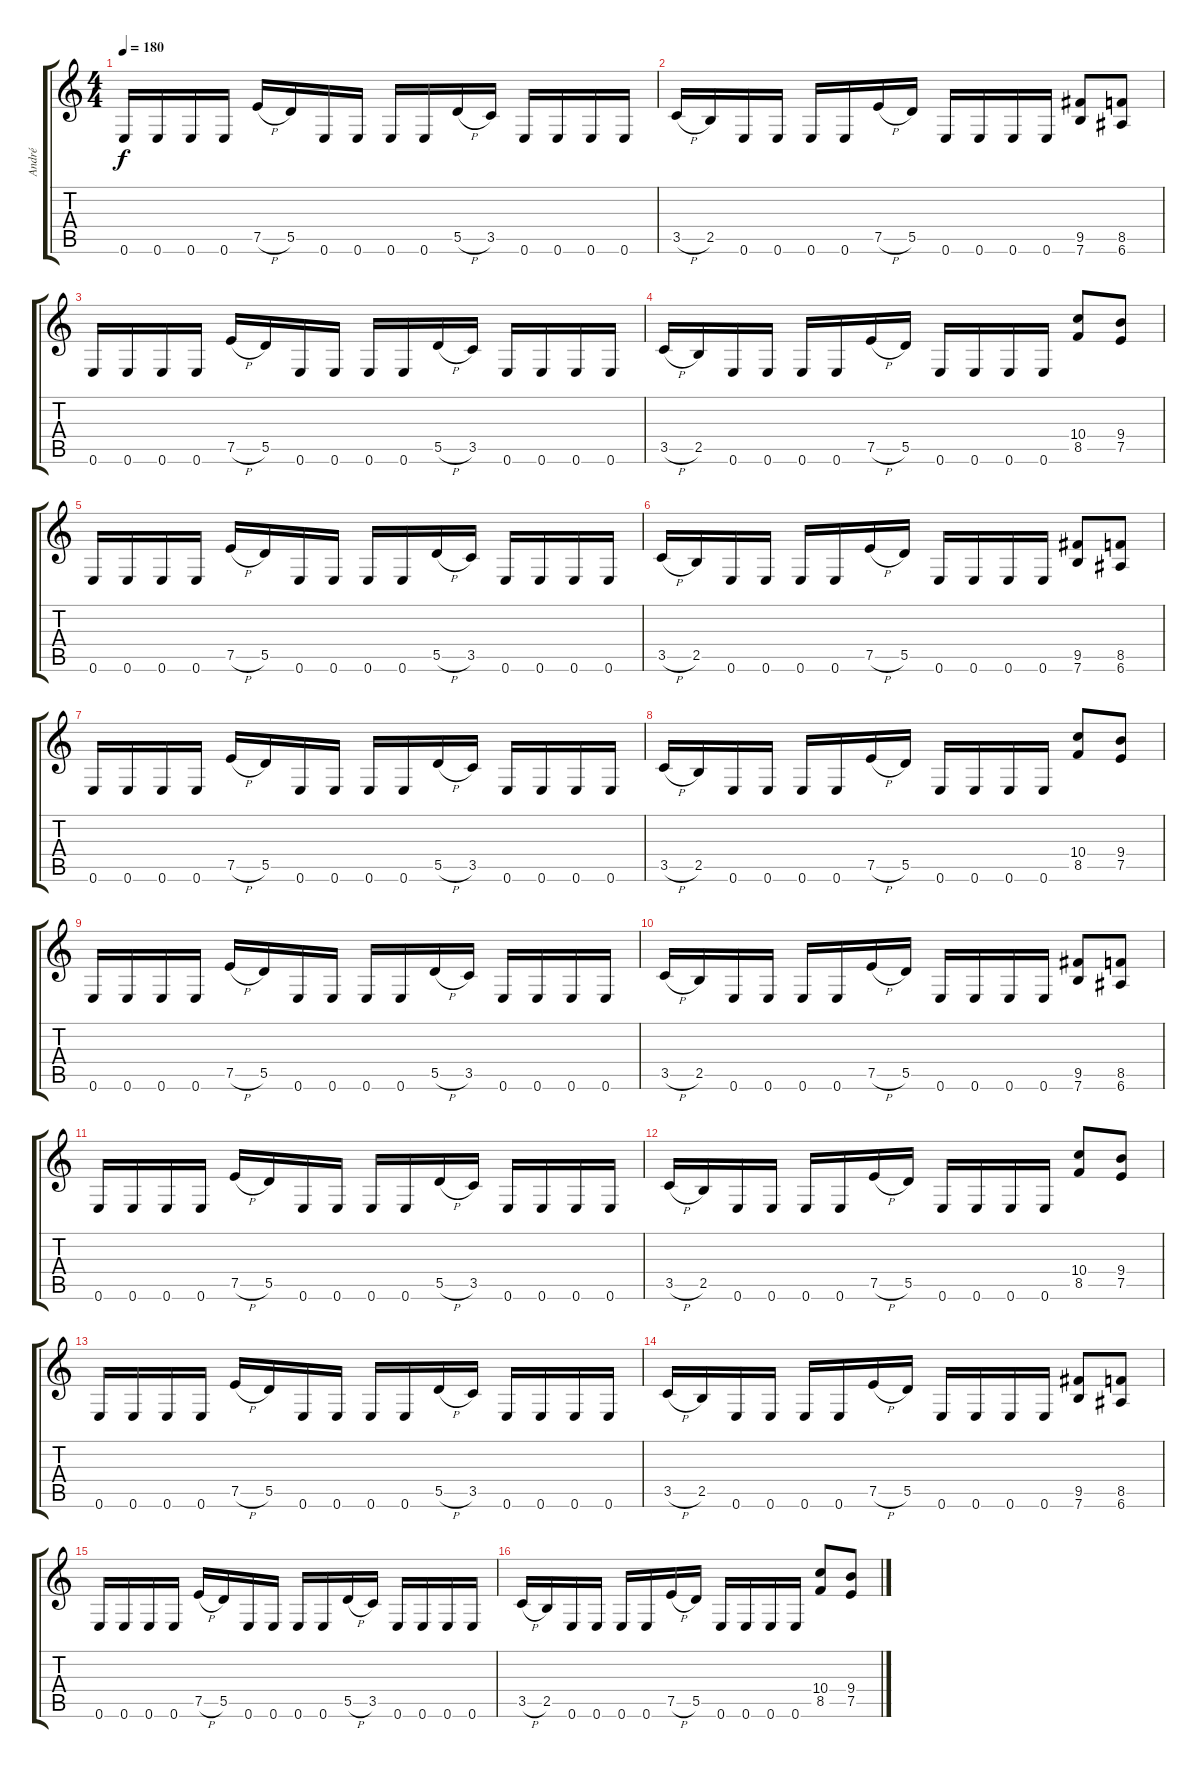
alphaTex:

\track ("André" "André") {instrument distortionguitar}
\staff {score tabs}
\tuning (E4 B3 G3 D3 A2 E2) {hide}
\ts (4 4)
\tempo 180
\clef g2
\ks c
0.6.16{dy f instrument distortionguitar} 0.6.16 0.6.16 0.6.16 7.5{h}.16 5.5.16 0.6.16 0.6.16 0.6.16 0.6.16 5.5{h}.16 3.5.16 0.6.16 0.6.16 0.6.16 0.6.16 |
3.5{h}.16 2.5.16 0.6.16 0.6.16 0.6.16 0.6.16 7.5{h}.16 5.5.16 0.6.16 0.6.16 0.6.16 0.6.16 (9.5 7.6).8 (8.5 6.6).8 |
0.6.16 0.6.16 0.6.16 0.6.16 7.5{h}.16 5.5.16 0.6.16 0.6.16 0.6.16 0.6.16 5.5{h}.16 3.5.16 0.6.16 0.6.16 0.6.16 0.6.16 |
3.5{h}.16 2.5.16 0.6.16 0.6.16 0.6.16 0.6.16 7.5{h}.16 5.5.16 0.6.16 0.6.16 0.6.16 0.6.16 (10.4 8.5).8 (9.4 7.5).8 |
0.6.16 0.6.16 0.6.16 0.6.16 7.5{h}.16 5.5.16 0.6.16 0.6.16 0.6.16 0.6.16 5.5{h}.16 3.5.16 0.6.16 0.6.16 0.6.16 0.6.16 |
3.5{h}.16 2.5.16 0.6.16 0.6.16 0.6.16 0.6.16 7.5{h}.16 5.5.16 0.6.16 0.6.16 0.6.16 0.6.16 (9.5 7.6).8 (8.5 6.6).8 |
0.6.16 0.6.16 0.6.16 0.6.16 7.5{h}.16 5.5.16 0.6.16 0.6.16 0.6.16 0.6.16 5.5{h}.16 3.5.16 0.6.16 0.6.16 0.6.16 0.6.16 |
3.5{h}.16 2.5.16 0.6.16 0.6.16 0.6.16 0.6.16 7.5{h}.16 5.5.16 0.6.16 0.6.16 0.6.16 0.6.16 (10.4 8.5).8 (9.4 7.5).8 |
0.6.16 0.6.16 0.6.16 0.6.16 7.5{h}.16 5.5.16 0.6.16 0.6.16 0.6.16 0.6.16 5.5{h}.16 3.5.16 0.6.16 0.6.16 0.6.16 0.6.16 |
3.5{h}.16 2.5.16 0.6.16 0.6.16 0.6.16 0.6.16 7.5{h}.16 5.5.16 0.6.16 0.6.16 0.6.16 0.6.16 (9.5 7.6).8 (8.5 6.6).8 |
0.6.16 0.6.16 0.6.16 0.6.16 7.5{h}.16 5.5.16 0.6.16 0.6.16 0.6.16 0.6.16 5.5{h}.16 3.5.16 0.6.16 0.6.16 0.6.16 0.6.16 |
3.5{h}.16 2.5.16 0.6.16 0.6.16 0.6.16 0.6.16 7.5{h}.16 5.5.16 0.6.16 0.6.16 0.6.16 0.6.16 (10.4 8.5).8 (9.4 7.5).8 |
0.6.16 0.6.16 0.6.16 0.6.16 7.5{h}.16 5.5.16 0.6.16 0.6.16 0.6.16 0.6.16 5.5{h}.16 3.5.16 0.6.16 0.6.16 0.6.16 0.6.16 |
3.5{h}.16 2.5.16 0.6.16 0.6.16 0.6.16 0.6.16 7.5{h}.16 5.5.16 0.6.16 0.6.16 0.6.16 0.6.16 (9.5 7.6).8 (8.5 6.6).8 |
0.6.16 0.6.16 0.6.16 0.6.16 7.5{h}.16 5.5.16 0.6.16 0.6.16 0.6.16 0.6.16 5.5{h}.16 3.5.16 0.6.16 0.6.16 0.6.16 0.6.16 |
3.5{h}.16 2.5.16 0.6.16 0.6.16 0.6.16 0.6.16 7.5{h}.16 5.5.16 0.6.16 0.6.16 0.6.16 0.6.16 (10.4 8.5).8 (9.4 7.5).8
